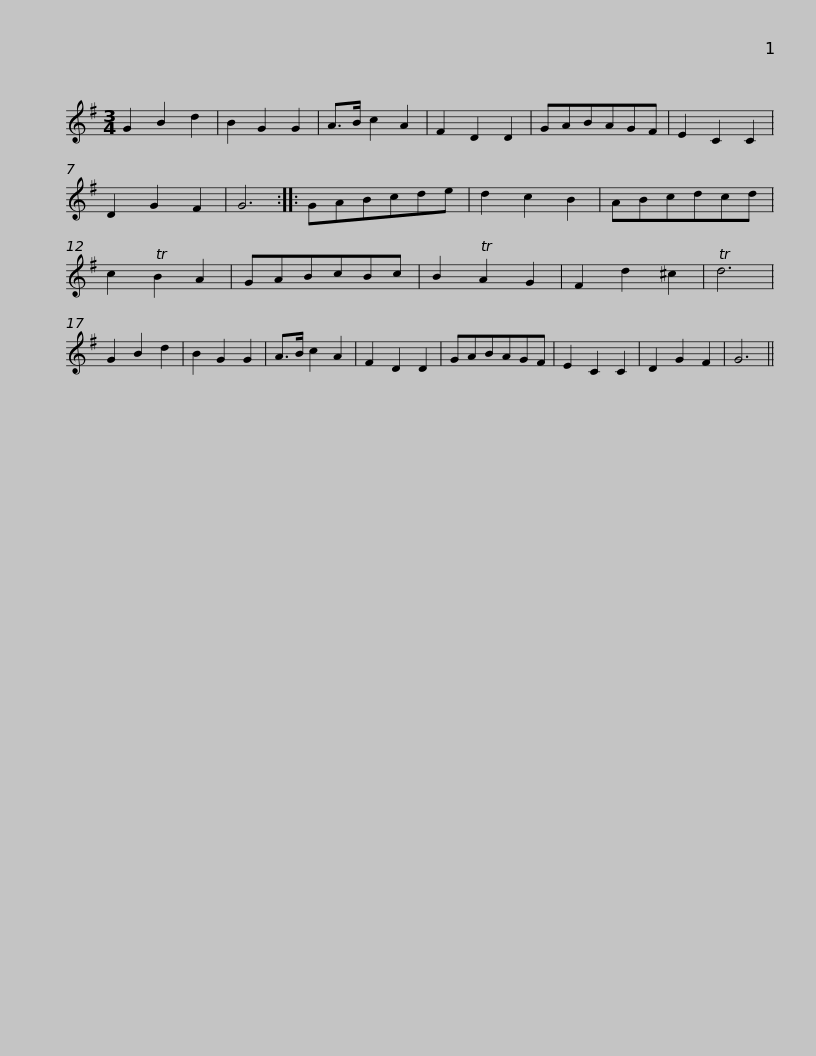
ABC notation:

X:1
L:1/8
M:3/4
I:linebreak $
K:G
V:1 treble
V:1
 G2 B2 d2 | B2 G2 G2 | A>B c2 A2 | F2 D2 D2 | GABAGF | %5
 E2 C2 C2 | D2 G2 F2 | G6 :: GABcde | d2 c2 B2 |$ %10
 ABcdcd | c2 TB2 A2 | GABcBc | B2 TA2 G2 | F2 d2 ^c2 | %15
 Td6 | G2 B2 d2 | B2 G2 G2 | A>B c2 A2 | F2 D2 D2 | %20
 GABAGF |$ E2 C2 C2 | D2 G2 F2 | G6 || %24
